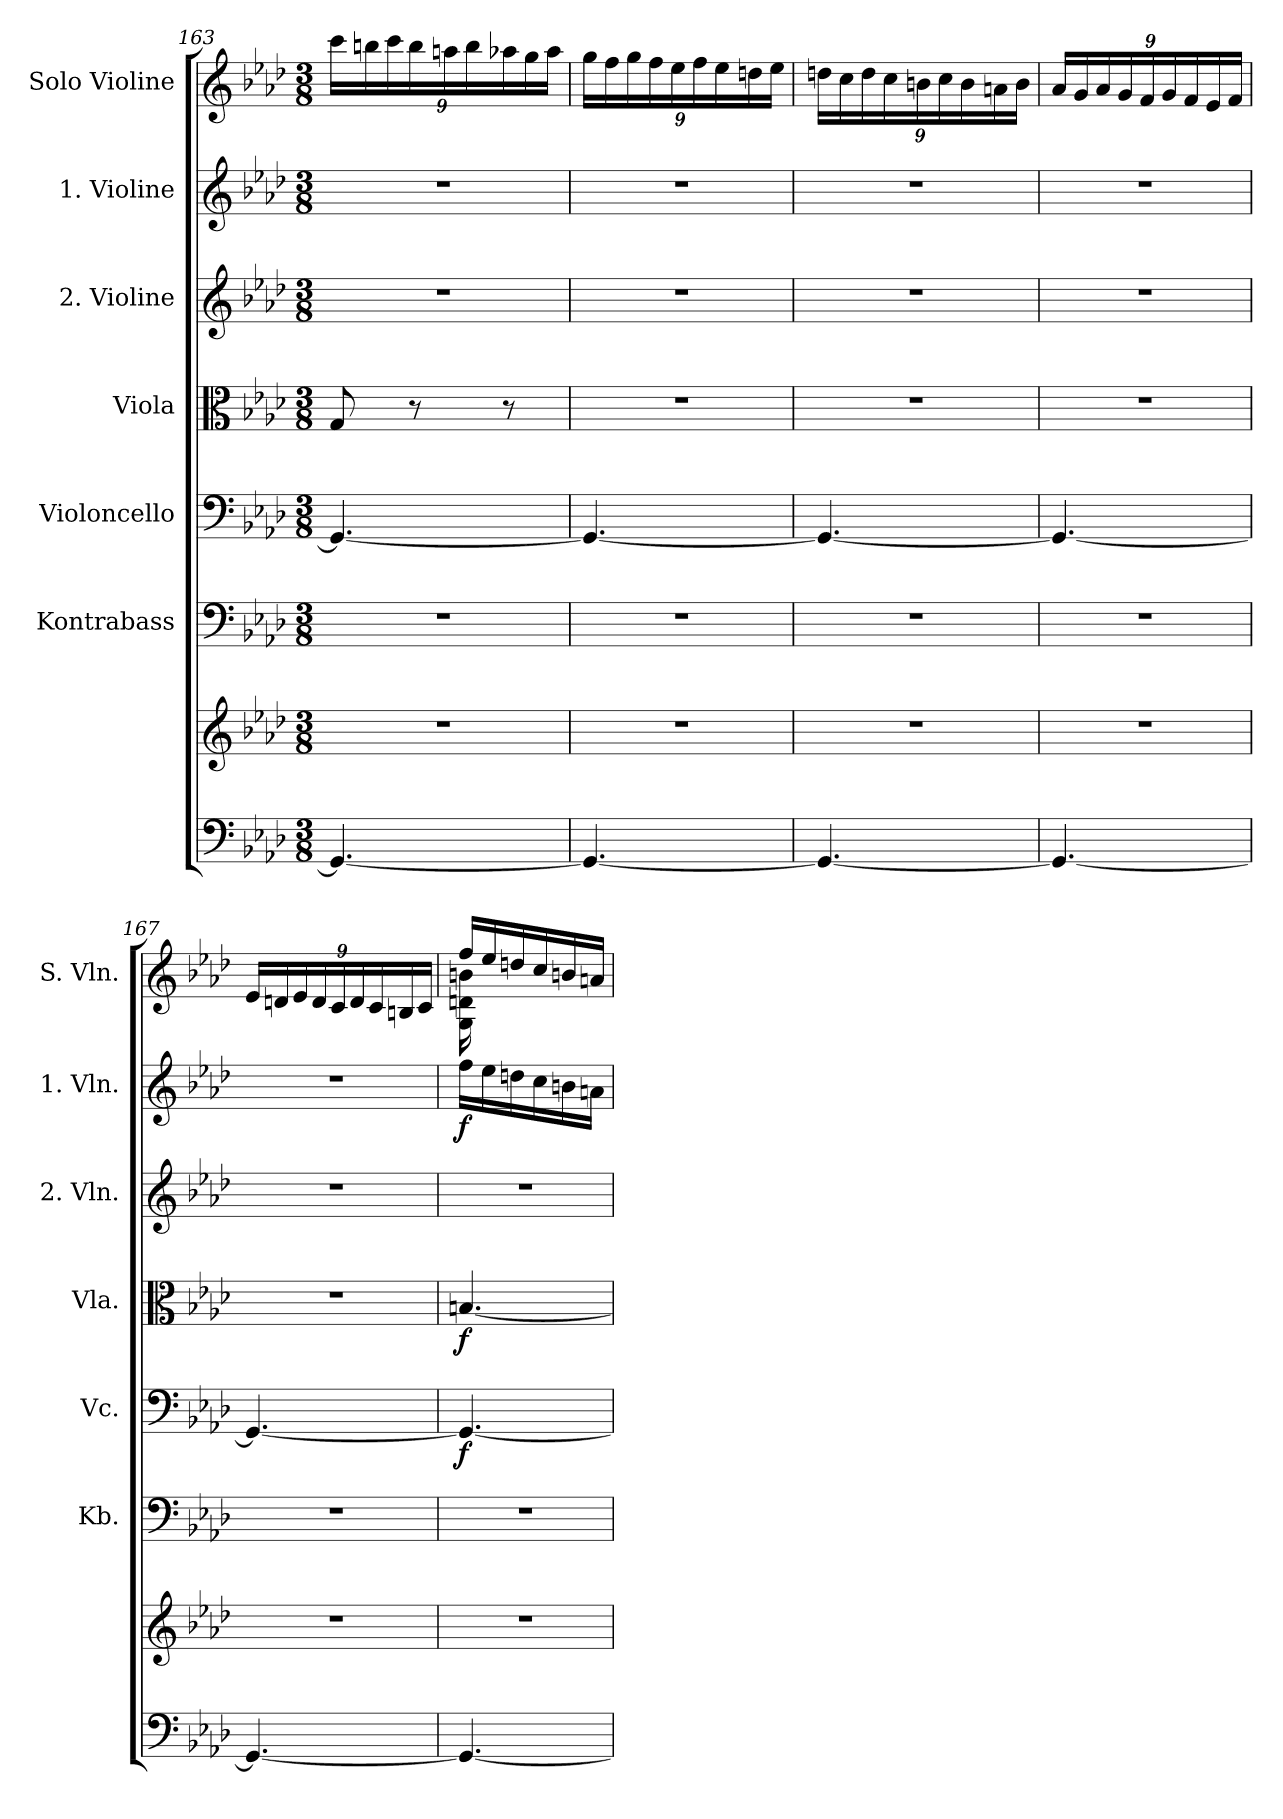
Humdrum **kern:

**kern	**kern	**kern	**kern	**dynam	**kern	**dynam	**kern	**kern	**dynam	**kern
*part7	*part7	*part6	*part5	*part5	*part4	*part4	*part3	*part2	*part2	*part1
*staff8	*staff7	*staff6	*staff5	*staff5	*staff4	*staff4	*staff3	*staff2	*staff2	*staff1
*	*	*I"Kontrabass	*I"Violoncello	*	*I"Viola	*	*I"2. Violine	*I"1. Violine	*	*I"Solo Violine
*	*	*I'Kb.	*I'Vc.	*	*I'Vla.	*	*I'2. Vln.	*I'1. Vln.	*	*I'S. Vln.
!!LO:PB:g=z
*clefF4	*clefG2	*clefF4	*clefF4	*	*clefC3	*	*clefG2	*clefG2	*	*clefG2
*	*	*ITrd7c12	*	*	*	*	*	*	*	*
*k[b-e-a-d-]	*k[b-e-a-d-]	*k[b-e-a-d-]	*k[b-e-a-d-]	*	*k[b-e-a-d-]	*	*k[b-e-a-d-]	*k[b-e-a-d-]	*	*k[b-e-a-d-]
*f:	*f:	*f:	*f:	*	*f:	*	*f:	*f:	*	*f:
*M3/8	*M3/8	*M3/8	*M3/8	*	*M3/8	*	*M3/8	*M3/8	*	*M3/8
=163	=163	=163	=163	=163	=163	=163	=163	=163	=163	=163
4.GG/_	4.r	4.r	4.GG/_	.	8G/	.	4.r	4.r	.	24ccc\LL
.	.	.	.	.	.	.	.	.	.	24bbn\
.	.	.	.	.	.	.	.	.	.	24ccc\
.	.	.	.	.	8r	.	.	.	.	24bb\
.	.	.	.	.	.	.	.	.	.	24aan\
.	.	.	.	.	.	.	.	.	.	24bb\
.	.	.	.	.	8r	.	.	.	.	24aa-X\
.	.	.	.	.	.	.	.	.	.	24gg\
.	.	.	.	.	.	.	.	.	.	24aa-\JJ
=164	=164	=164	=164	=164	=164	=164	=164	=164	=164	=164
4.GG/_	4.r	4.r	4.GG/_	.	4.r	.	4.r	4.r	.	24gg\LL
.	.	.	.	.	.	.	.	.	.	24ff\
.	.	.	.	.	.	.	.	.	.	24gg\
.	.	.	.	.	.	.	.	.	.	24ff\
.	.	.	.	.	.	.	.	.	.	24ee-\
.	.	.	.	.	.	.	.	.	.	24ff\
.	.	.	.	.	.	.	.	.	.	24ee-\
.	.	.	.	.	.	.	.	.	.	24ddn\
.	.	.	.	.	.	.	.	.	.	24ee-\JJ
=165	=165	=165	=165	=165	=165	=165	=165	=165	=165	=165
4.GG/_	4.r	4.r	4.GG/_	.	4.r	.	4.r	4.r	.	24ddn\LL
.	.	.	.	.	.	.	.	.	.	24cc\
.	.	.	.	.	.	.	.	.	.	24dd\
.	.	.	.	.	.	.	.	.	.	24cc\
.	.	.	.	.	.	.	.	.	.	24bn\
.	.	.	.	.	.	.	.	.	.	24cc\
.	.	.	.	.	.	.	.	.	.	24b\
.	.	.	.	.	.	.	.	.	.	24an\
.	.	.	.	.	.	.	.	.	.	24b\JJ
=166	=166	=166	=166	=166	=166	=166	=166	=166	=166	=166
4.GG/_	4.r	4.r	4.GG/_	.	4.r	.	4.r	4.r	.	24a-/LL
.	.	.	.	.	.	.	.	.	.	24g/
.	.	.	.	.	.	.	.	.	.	24a-/
.	.	.	.	.	.	.	.	.	.	24g/
.	.	.	.	.	.	.	.	.	.	24f/
.	.	.	.	.	.	.	.	.	.	24g/
.	.	.	.	.	.	.	.	.	.	24f/
.	.	.	.	.	.	.	.	.	.	24e-/
.	.	.	.	.	.	.	.	.	.	24f/JJ
!!LO:PB:g=z
=167	=167	=167	=167	=167	=167	=167	=167	=167	=167	=167
4.GG/_	4.r	4.r	4.GG/_	.	4.r	.	4.r	4.r	.	24e-/LL
.	.	.	.	.	.	.	.	.	.	24dn/
.	.	.	.	.	.	.	.	.	.	24e-/
.	.	.	.	.	.	.	.	.	.	24d/
.	.	.	.	.	.	.	.	.	.	24c/
.	.	.	.	.	.	.	.	.	.	24d/
.	.	.	.	.	.	.	.	.	.	24c/
.	.	.	.	.	.	.	.	.	.	24Bn/
.	.	.	.	.	.	.	.	.	.	24c/JJ
=168	=168	=168	=168	=168	=168	=168	=168	=168	=168	=168
*	*	*	*	*	*	*	*	*	*	*^
!	!	!	!	!LO:DY:b	!	!LO:DY:b	!	!	!LO:DY:b	!	!
4.GG/_	4.r	4.r	4.GG/_	f	[4.Bn/	f	4.r	16ff\LL	f	16ff/LL	16G\ 16dn\ 16bn\
.	.	.	.	.	.	.	.	16ee-\	.	16ee-/	4ryy
.	.	.	.	.	.	.	.	16ddn\	.	16ddn/	.
.	.	.	.	.	.	.	.	16cc\	.	16cc/	.
.	.	.	.	.	.	.	.	16bn\	.	16bn/	.
.	.	.	.	.	.	.	.	16an\JJ	.	16an/JJ	16ryy
*	*	*	*	*	*	*	*	*	*	*v	*v
=	=	=	=	=	=	=	=	=	=	=
*-	*-	*-	*-	*-	*-	*-	*-	*-	*-	*-
